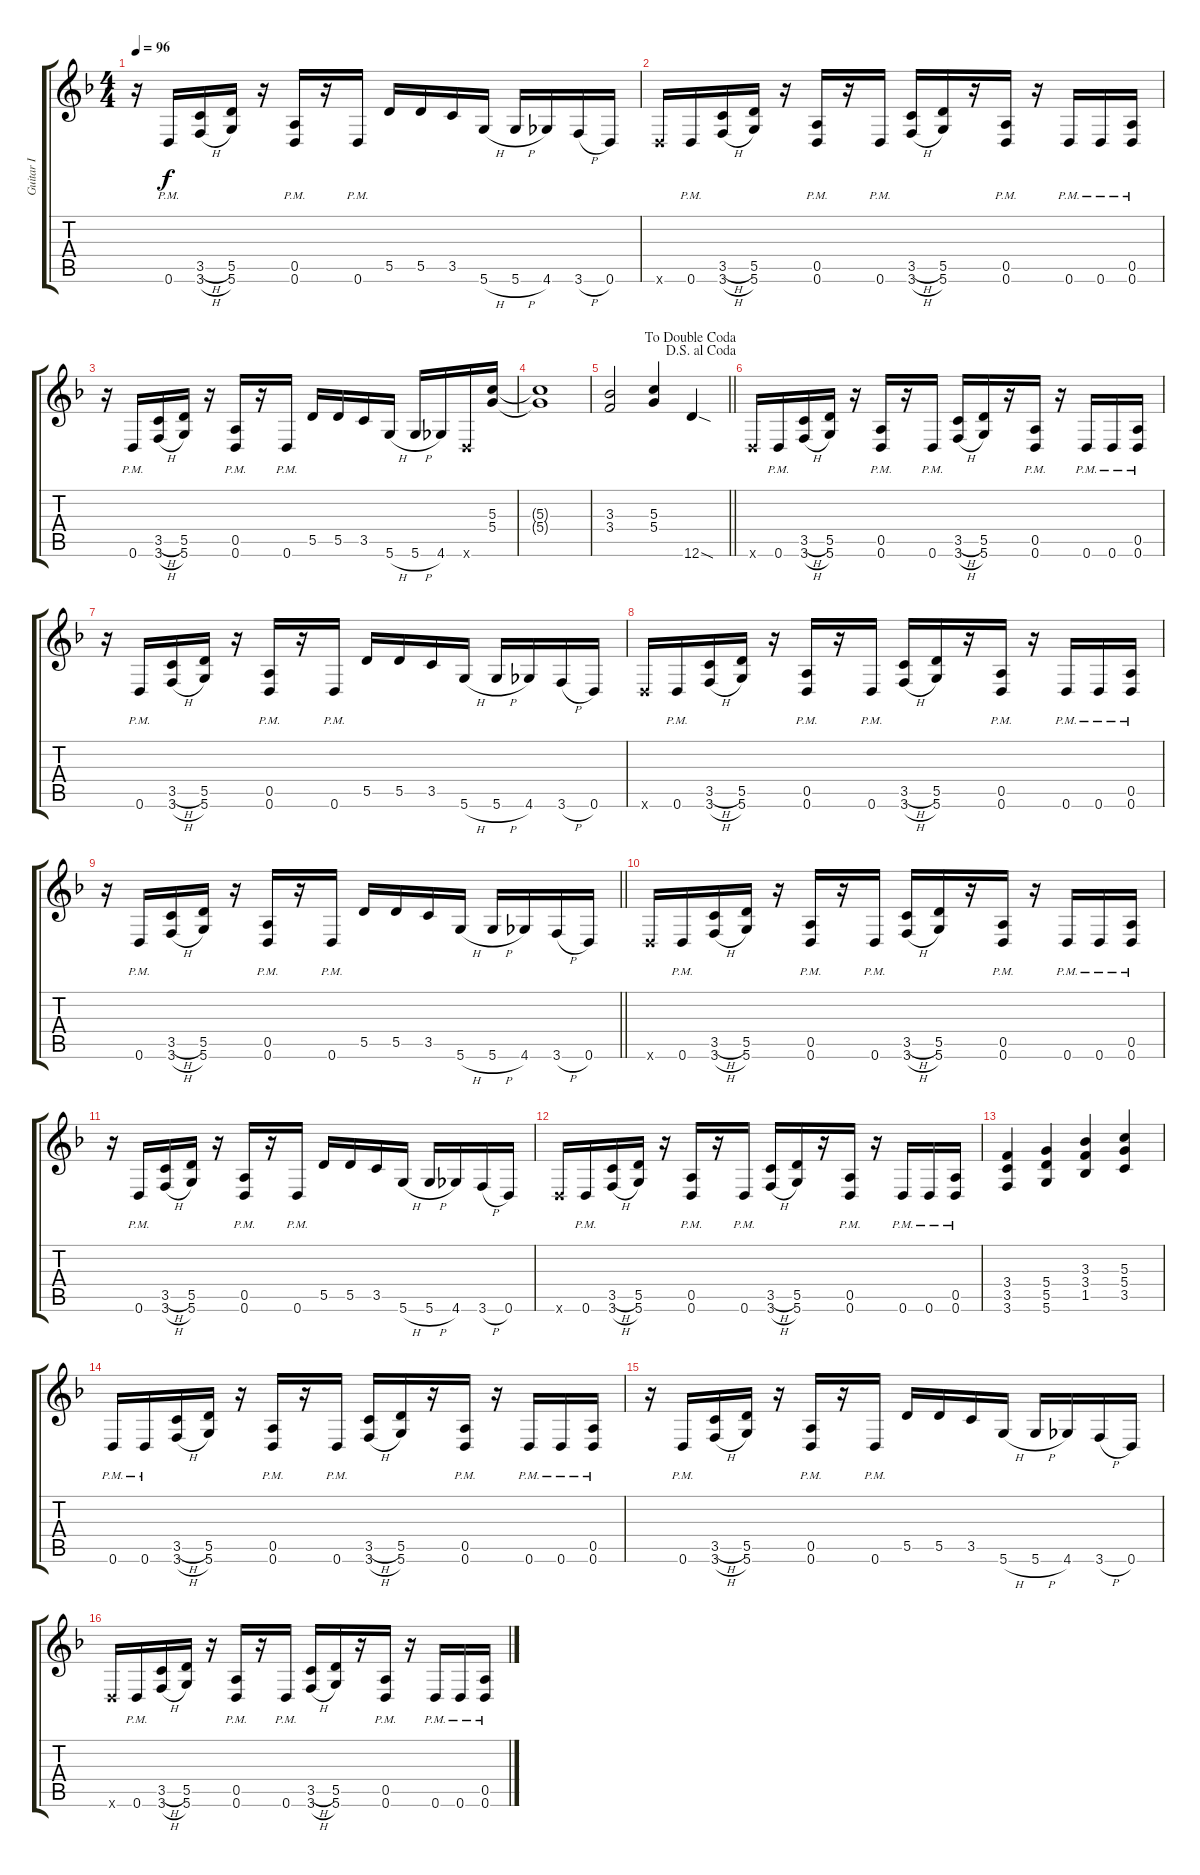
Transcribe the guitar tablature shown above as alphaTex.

\track ("Guitar I" "Guitar I") {instrument distortionguitar}
\staff {score tabs}
\tuning (E4 B3 G3 D3 A2 D2) {hide}
\ts (4 4)
\tempo 96
\clef g2
\ks f
r.16{dy f} 0.6{pm}.16 (3.5{h} 3.6{h}).16 (5.5 5.6).16 r.16 (0.5{pm} 0.6{pm}).16 r.16 0.6{pm}.16 5.5.16 5.5.16 3.5.16 5.6{h}.16 5.6{h}.16 4.6.16 3.6{h}.16 0.6.16 |
0.6{x}.16 0.6{pm}.16 (3.5{h} 3.6{h}).16 (5.5 5.6).16 r.16 (0.5{pm} 0.6{pm}).16 r.16 0.6{pm}.16 (3.5{h} 3.6{h}).16 (5.5 5.6).16 r.16 (0.5{pm} 0.6{pm}).16 r.16 0.6{pm}.16 0.6{pm}.16 (0.5{pm} 0.6{pm}).16 |
r.16 0.6{pm}.16 (3.5{h} 3.6{h}).16 (5.5 5.6).16 r.16 (0.5{pm} 0.6{pm}).16 r.16 0.6{pm}.16 5.5.16 5.5.16 3.5.16 5.6{h}.16 5.6{h}.16 4.6.16 0.6{x}.16 (5.3 5.4).16 |
(5.3{t} 5.4{t}).1 |
\jump dalsegnoalcoda
\jump dadoublecoda
\barLineRight lightlight
(3.3 3.4).2 (5.3 5.4).4 12.6{sod}.4 |
0.6{x}.16 0.6{pm}.16 (3.5{h} 3.6{h}).16 (5.5 5.6).16 r.16 (0.5{pm} 0.6{pm}).16 r.16 0.6{pm}.16 (3.5{h} 3.6{h}).16 (5.5 5.6).16 r.16 (0.5{pm} 0.6{pm}).16 r.16 0.6{pm}.16 0.6{pm}.16 (0.5{pm} 0.6{pm}).16 |
r.16 0.6{pm}.16 (3.5{h} 3.6{h}).16 (5.5 5.6).16 r.16 (0.5{pm} 0.6{pm}).16 r.16 0.6{pm}.16 5.5.16 5.5.16 3.5.16 5.6{h}.16 5.6{h}.16 4.6.16 3.6{h}.16 0.6.16 |
0.6{x}.16 0.6{pm}.16 (3.5{h} 3.6{h}).16 (5.5 5.6).16 r.16 (0.5{pm} 0.6{pm}).16 r.16 0.6{pm}.16 (3.5{h} 3.6{h}).16 (5.5 5.6).16 r.16 (0.5{pm} 0.6{pm}).16 r.16 0.6{pm}.16 0.6{pm}.16 (0.5{pm} 0.6{pm}).16 |
\barLineRight lightlight
r.16 0.6{pm}.16 (3.5{h} 3.6{h}).16 (5.5 5.6).16 r.16 (0.5{pm} 0.6{pm}).16 r.16 0.6{pm}.16 5.5.16 5.5.16 3.5.16 5.6{h}.16 5.6{h}.16 4.6.16 3.6{h}.16 0.6.16 |
0.6{x}.16 0.6{pm}.16 (3.5{h} 3.6{h}).16 (5.5 5.6).16 r.16 (0.5{pm} 0.6{pm}).16 r.16 0.6{pm}.16 (3.5{h} 3.6{h}).16 (5.5 5.6).16 r.16 (0.5{pm} 0.6{pm}).16 r.16 0.6{pm}.16 0.6{pm}.16 (0.5{pm} 0.6{pm}).16 |
r.16 0.6{pm}.16 (3.5{h} 3.6{h}).16 (5.5 5.6).16 r.16 (0.5{pm} 0.6{pm}).16 r.16 0.6{pm}.16 5.5.16 5.5.16 3.5.16 5.6{h}.16 5.6{h}.16 4.6.16 3.6{h}.16 0.6.16 |
0.6{x}.16 0.6{pm}.16 (3.5{h} 3.6{h}).16 (5.5 5.6).16 r.16 (0.5{pm} 0.6{pm}).16 r.16 0.6{pm}.16 (3.5{h} 3.6{h}).16 (5.5 5.6).16 r.16 (0.5{pm} 0.6{pm}).16 r.16 0.6{pm}.16 0.6{pm}.16 (0.5{pm} 0.6{pm}).16 |
(3.4 3.5 3.6).4 (5.4 5.5 5.6).4 (3.3 3.4 1.5).4 (5.3 5.4 3.5).4 |
0.6{pm}.16 0.6{pm}.16 (3.5{h} 3.6{h}).16 (5.5 5.6).16 r.16 (0.5{pm} 0.6{pm}).16 r.16 0.6{pm}.16 (3.5{h} 3.6{h}).16 (5.5 5.6).16 r.16 (0.5{pm} 0.6{pm}).16 r.16 0.6{pm}.16 0.6{pm}.16 (0.5{pm} 0.6{pm}).16 |
r.16 0.6{pm}.16 (3.5{h} 3.6{h}).16 (5.5 5.6).16 r.16 (0.5{pm} 0.6{pm}).16 r.16 0.6{pm}.16 5.5.16 5.5.16 3.5.16 5.6{h}.16 5.6{h}.16 4.6.16 3.6{h}.16 0.6.16 |
0.6{x}.16 0.6{pm}.16 (3.5{h} 3.6{h}).16 (5.5 5.6).16 r.16 (0.5{pm} 0.6{pm}).16 r.16 0.6{pm}.16 (3.5{h} 3.6{h}).16 (5.5 5.6).16 r.16 (0.5{pm} 0.6{pm}).16 r.16 0.6{pm}.16 0.6{pm}.16 (0.5{pm} 0.6{pm}).16
